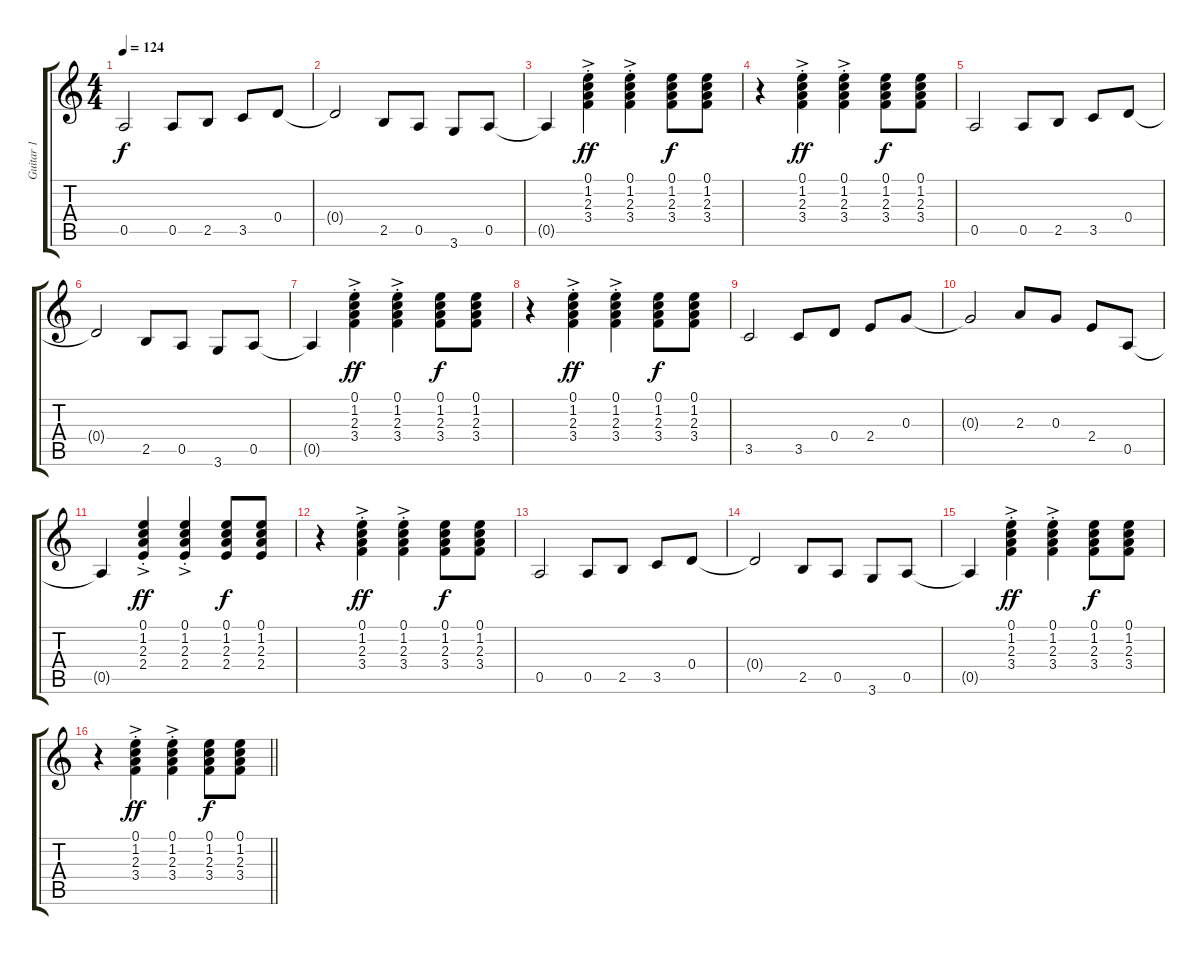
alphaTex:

\track ("Guitar 1" "Guitar 1") {instrument distortionguitar}
\staff {score tabs}
\tuning (E4 B3 G3 D3 A2 E2) {hide}
\ts (4 4)
\tempo 124
\clef g2
\ks c
0.5.2{dy f instrument distortionguitar} 0.5.8 2.5.8 3.5.8 0.4.8 |
0.4{t}.2 2.5.8 0.5.8 3.6.8 0.5.8 |
0.5{t}.4 (0.1{ac st} 1.2{ac st} 2.3{ac st} 3.4{ac st}).4{dy ff} (0.1{ac st} 1.2{ac st} 2.3{ac st} 3.4{ac st}).4 (0.1 1.2 2.3 3.4).8{dy f} (0.1 1.2 2.3 3.4).8 |
r.4 (0.1{ac st} 1.2{ac st} 2.3{ac st} 3.4{ac st}).4{dy ff} (0.1{ac st} 1.2{ac st} 2.3{ac st} 3.4{ac st}).4 (0.1 1.2 2.3 3.4).8{dy f} (0.1 1.2 2.3 3.4).8 |
0.5.2 0.5.8 2.5.8 3.5.8 0.4.8 |
0.4{t}.2 2.5.8 0.5.8 3.6.8 0.5.8 |
0.5{t}.4 (0.1{ac st} 1.2{ac st} 2.3{ac st} 3.4{ac st}).4{dy ff} (0.1{ac st} 1.2{ac st} 2.3{ac st} 3.4{ac st}).4 (0.1 1.2 2.3 3.4).8{dy f} (0.1 1.2 2.3 3.4).8 |
r.4 (0.1{ac st} 1.2{ac st} 2.3{ac st} 3.4{ac st}).4{dy ff} (0.1{ac st} 1.2{ac st} 2.3{ac st} 3.4{ac st}).4 (0.1 1.2 2.3 3.4).8{dy f} (0.1 1.2 2.3 3.4).8 |
3.5.2 3.5.8 0.4.8 2.4.8 0.3.8 |
0.3{t}.2 2.3.8 0.3.8 2.4.8 0.5.8 |
0.5{t}.4 (0.1{ac st} 1.2{ac st} 2.3{ac st} 2.4{ac st}).4{dy ff} (0.1{ac st} 1.2{ac st} 2.3{ac st} 2.4{ac st}).4 (0.1 1.2 2.3 2.4).8{dy f} (0.1 1.2 2.3 2.4).8 |
r.4 (0.1{ac st} 1.2{ac st} 2.3{ac st} 3.4{ac st}).4{dy ff} (0.1{ac st} 1.2{ac st} 2.3{ac st} 3.4{ac st}).4 (0.1 1.2 2.3 3.4).8{dy f} (0.1 1.2 2.3 3.4).8 |
0.5.2 0.5.8 2.5.8 3.5.8 0.4.8 |
0.4{t}.2 2.5.8 0.5.8 3.6.8 0.5.8 |
0.5{t}.4 (0.1{ac st} 1.2{ac st} 2.3{ac st} 3.4{ac st}).4{dy ff} (0.1{ac st} 1.2{ac st} 2.3{ac st} 3.4{ac st}).4 (0.1 1.2 2.3 3.4).8{dy f} (0.1 1.2 2.3 3.4).8 |
\barLineRight lightlight
r.4 (0.1{ac st} 1.2{ac st} 2.3{ac st} 3.4{ac st}).4{dy ff} (0.1{ac st} 1.2{ac st} 2.3{ac st} 3.4{ac st}).4 (0.1 1.2 2.3 3.4).8{dy f} (0.1 1.2 2.3 3.4).8
